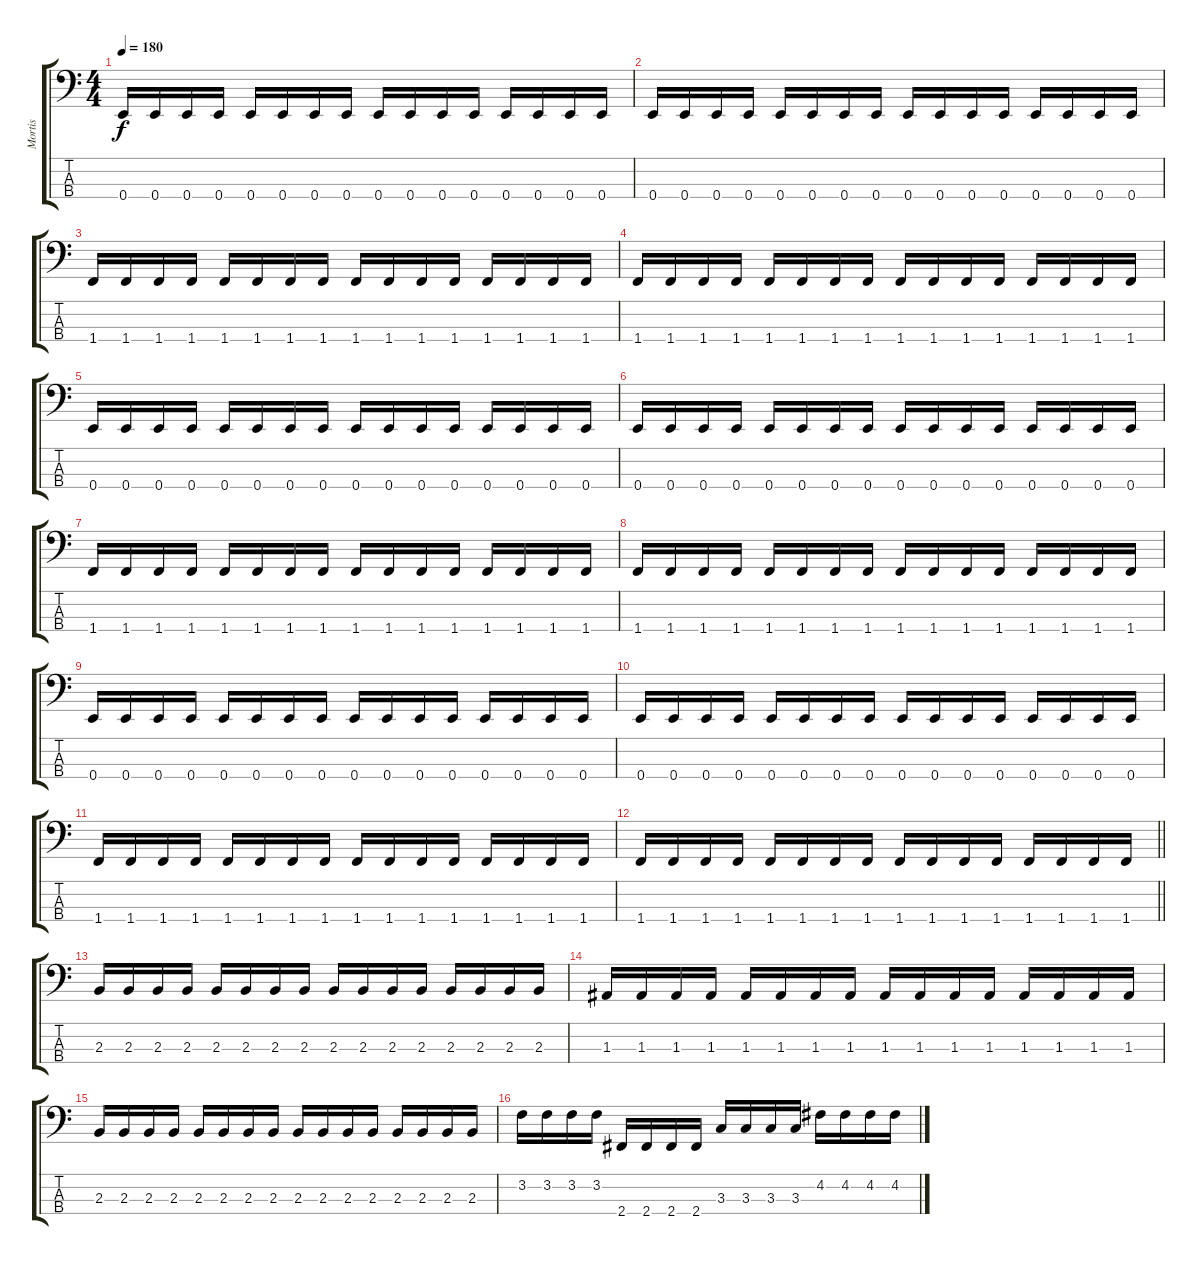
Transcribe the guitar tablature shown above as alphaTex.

\track ("Mortis" "Mortis") {instrument electricbassfinger}
\staff {score tabs}
\tuning (G2 D2 A1 E1) {hide}
\ts (4 4)
\tempo 180
\clef f4
\ks c
0.4.16{dy f} 0.4.16 0.4.16 0.4.16 0.4.16 0.4.16 0.4.16 0.4.16 0.4.16 0.4.16 0.4.16 0.4.16 0.4.16 0.4.16 0.4.16 0.4.16 |
0.4.16 0.4.16 0.4.16 0.4.16 0.4.16 0.4.16 0.4.16 0.4.16 0.4.16 0.4.16 0.4.16 0.4.16 0.4.16 0.4.16 0.4.16 0.4.16 |
1.4.16 1.4.16 1.4.16 1.4.16 1.4.16 1.4.16 1.4.16 1.4.16 1.4.16 1.4.16 1.4.16 1.4.16 1.4.16 1.4.16 1.4.16 1.4.16 |
1.4.16 1.4.16 1.4.16 1.4.16 1.4.16 1.4.16 1.4.16 1.4.16 1.4.16 1.4.16 1.4.16 1.4.16 1.4.16 1.4.16 1.4.16 1.4.16 |
0.4.16 0.4.16 0.4.16 0.4.16 0.4.16 0.4.16 0.4.16 0.4.16 0.4.16 0.4.16 0.4.16 0.4.16 0.4.16 0.4.16 0.4.16 0.4.16 |
0.4.16 0.4.16 0.4.16 0.4.16 0.4.16 0.4.16 0.4.16 0.4.16 0.4.16 0.4.16 0.4.16 0.4.16 0.4.16 0.4.16 0.4.16 0.4.16 |
1.4.16 1.4.16 1.4.16 1.4.16 1.4.16 1.4.16 1.4.16 1.4.16 1.4.16 1.4.16 1.4.16 1.4.16 1.4.16 1.4.16 1.4.16 1.4.16 |
1.4.16 1.4.16 1.4.16 1.4.16 1.4.16 1.4.16 1.4.16 1.4.16 1.4.16 1.4.16 1.4.16 1.4.16 1.4.16 1.4.16 1.4.16 1.4.16 |
0.4.16 0.4.16 0.4.16 0.4.16 0.4.16 0.4.16 0.4.16 0.4.16 0.4.16 0.4.16 0.4.16 0.4.16 0.4.16 0.4.16 0.4.16 0.4.16 |
0.4.16 0.4.16 0.4.16 0.4.16 0.4.16 0.4.16 0.4.16 0.4.16 0.4.16 0.4.16 0.4.16 0.4.16 0.4.16 0.4.16 0.4.16 0.4.16 |
1.4.16 1.4.16 1.4.16 1.4.16 1.4.16 1.4.16 1.4.16 1.4.16 1.4.16 1.4.16 1.4.16 1.4.16 1.4.16 1.4.16 1.4.16 1.4.16 |
\barLineRight lightlight
1.4.16 1.4.16 1.4.16 1.4.16 1.4.16 1.4.16 1.4.16 1.4.16 1.4.16 1.4.16 1.4.16 1.4.16 1.4.16 1.4.16 1.4.16 1.4.16 |
2.3.16 2.3.16 2.3.16 2.3.16 2.3.16 2.3.16 2.3.16 2.3.16 2.3.16 2.3.16 2.3.16 2.3.16 2.3.16 2.3.16 2.3.16 2.3.16 |
1.3.16 1.3.16 1.3.16 1.3.16 1.3.16 1.3.16 1.3.16 1.3.16 1.3.16 1.3.16 1.3.16 1.3.16 1.3.16 1.3.16 1.3.16 1.3.16 |
2.3.16 2.3.16 2.3.16 2.3.16 2.3.16 2.3.16 2.3.16 2.3.16 2.3.16 2.3.16 2.3.16 2.3.16 2.3.16 2.3.16 2.3.16 2.3.16 |
3.2.16 3.2.16 3.2.16 3.2.16 2.4.16 2.4.16 2.4.16 2.4.16 3.3.16 3.3.16 3.3.16 3.3.16 4.2.16 4.2.16 4.2.16 4.2.16
